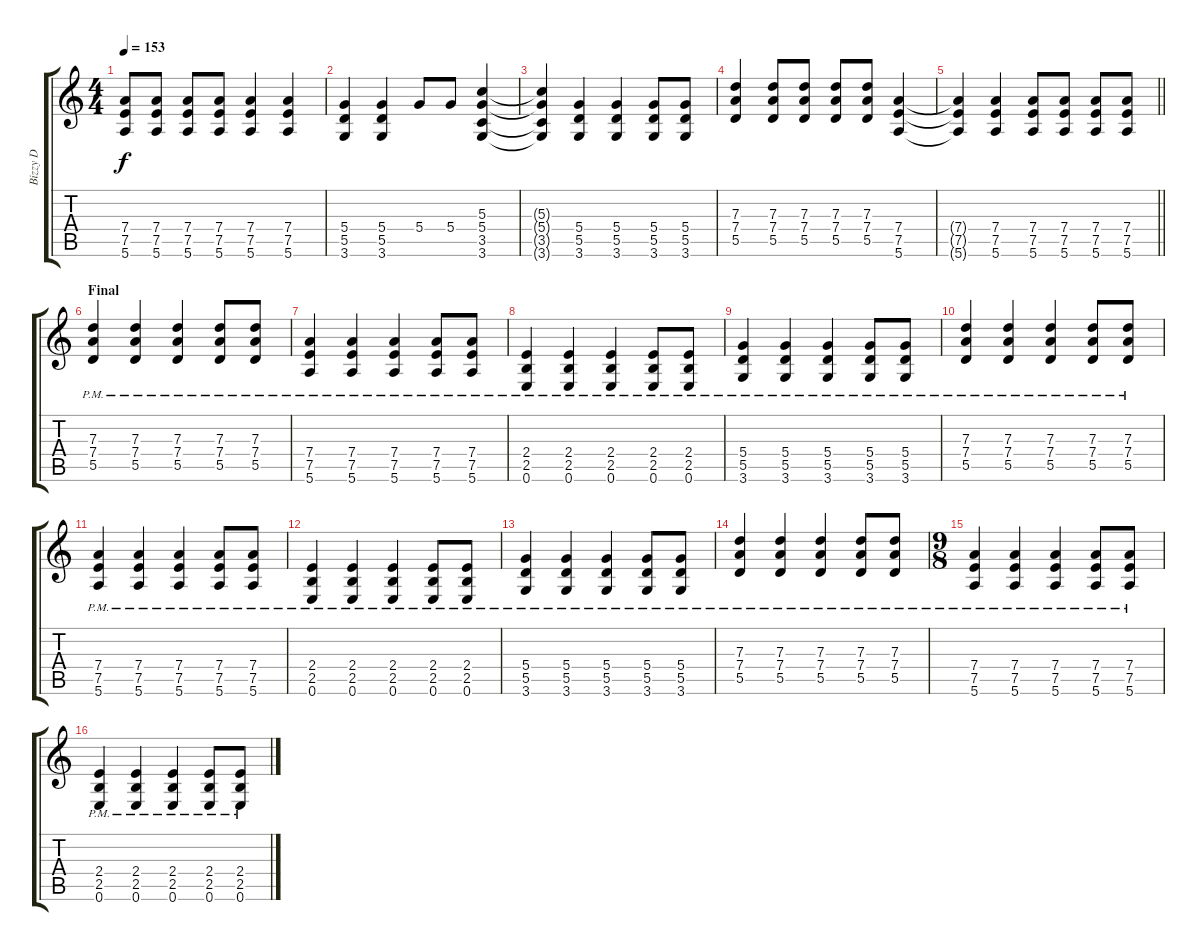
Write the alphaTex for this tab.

\track ("Bizzy D" "Bizzy D") {instrument distortionguitar}
\staff {score tabs}
\tuning (E4 B3 G3 D3 A2 E2) {hide}
\ts (4 4)
\tempo 153
\clef g2
\ks c
(7.4 7.5 5.6).8{dy f} (7.4 7.5 5.6).8 (7.4 7.5 5.6).8 (7.4 7.5 5.6).8 (7.4 7.5 5.6).4 (7.4 7.5 5.6).4 |
(5.4 5.5 3.6).4 (5.4 5.5 3.6).4 5.4.8 5.4.8 (5.3 5.4 3.5 3.6).4 |
(5.3{t} 5.4{t} 3.5{t} 3.6{t}).4 (5.4 5.5 3.6).4 (5.4 5.5 3.6).4 (5.4 5.5 3.6).8 (5.4 5.5 3.6).8 |
(7.3 7.4 5.5).4 (7.3 7.4 5.5).8 (7.3 7.4 5.5).8 (7.3 7.4 5.5).8 (7.3 7.4 5.5).8 (7.4 7.5 5.6).4 |
\barLineRight lightlight
(7.4{t} 7.5{t} 5.6{t}).4 (7.4 7.5 5.6).4 (7.4 7.5 5.6).8 (7.4 7.5 5.6).8 (7.4 7.5 5.6).8 (7.4 7.5 5.6).8 |
\section ("" "Final")
(7.3{pm} 7.4{pm} 5.5{pm}).4 (7.3{pm} 7.4{pm} 5.5{pm}).4 (7.3{pm} 7.4{pm} 5.5{pm}).4 (7.3{pm} 7.4{pm} 5.5{pm}).8 (7.3{pm} 7.4{pm} 5.5{pm}).8 |
(7.4{pm} 7.5{pm} 5.6{pm}).4 (7.4{pm} 7.5{pm} 5.6{pm}).4 (7.4{pm} 7.5{pm} 5.6{pm}).4 (7.4{pm} 7.5{pm} 5.6{pm}).8 (7.4{pm} 7.5{pm} 5.6{pm}).8 |
(2.4{pm} 2.5{pm} 0.6{pm}).4 (2.4{pm} 2.5{pm} 0.6{pm}).4 (2.4{pm} 2.5{pm} 0.6{pm}).4 (2.4{pm} 2.5{pm} 0.6{pm}).8 (2.4{pm} 2.5{pm} 0.6{pm}).8 |
(5.4{pm} 5.5{pm} 3.6{pm}).4 (5.4{pm} 5.5{pm} 3.6{pm}).4 (5.4{pm} 5.5{pm} 3.6{pm}).4 (5.4{pm} 5.5{pm} 3.6{pm}).8 (5.4{pm} 5.5{pm} 3.6{pm}).8 |
(7.3{pm} 7.4{pm} 5.5{pm}).4 (7.3{pm} 7.4{pm} 5.5{pm}).4 (7.3{pm} 7.4{pm} 5.5{pm}).4 (7.3{pm} 7.4{pm} 5.5{pm}).8 (7.3{pm} 7.4{pm} 5.5{pm}).8 |
(7.4{pm} 7.5{pm} 5.6{pm}).4 (7.4{pm} 7.5{pm} 5.6{pm}).4 (7.4{pm} 7.5{pm} 5.6{pm}).4 (7.4{pm} 7.5{pm} 5.6{pm}).8 (7.4{pm} 7.5{pm} 5.6{pm}).8 |
(2.4{pm} 2.5{pm} 0.6{pm}).4 (2.4{pm} 2.5{pm} 0.6{pm}).4 (2.4{pm} 2.5{pm} 0.6{pm}).4 (2.4{pm} 2.5{pm} 0.6{pm}).8 (2.4{pm} 2.5{pm} 0.6{pm}).8 |
(5.4{pm} 5.5{pm} 3.6{pm}).4 (5.4{pm} 5.5{pm} 3.6{pm}).4 (5.4{pm} 5.5{pm} 3.6{pm}).4 (5.4{pm} 5.5{pm} 3.6{pm}).8 (5.4{pm} 5.5{pm} 3.6{pm}).8 |
(7.3{pm} 7.4{pm} 5.5{pm}).4 (7.3{pm} 7.4{pm} 5.5{pm}).4 (7.3{pm} 7.4{pm} 5.5{pm}).4 (7.3{pm} 7.4{pm} 5.5{pm}).8 (7.3{pm} 7.4{pm} 5.5{pm}).8 |
\ts (9 8)
(7.4{pm} 7.5{pm} 5.6{pm}).4 (7.4{pm} 7.5{pm} 5.6{pm}).4 (7.4{pm} 7.5{pm} 5.6{pm}).4 (7.4{pm} 7.5{pm} 5.6{pm}).8 (7.4{pm} 7.5{pm} 5.6{pm}).8 |
(2.4{pm} 2.5{pm} 0.6{pm}).4 (2.4{pm} 2.5{pm} 0.6{pm}).4 (2.4{pm} 2.5{pm} 0.6{pm}).4 (2.4{pm} 2.5{pm} 0.6{pm}).8 (2.4{pm} 2.5{pm} 0.6{pm}).8
